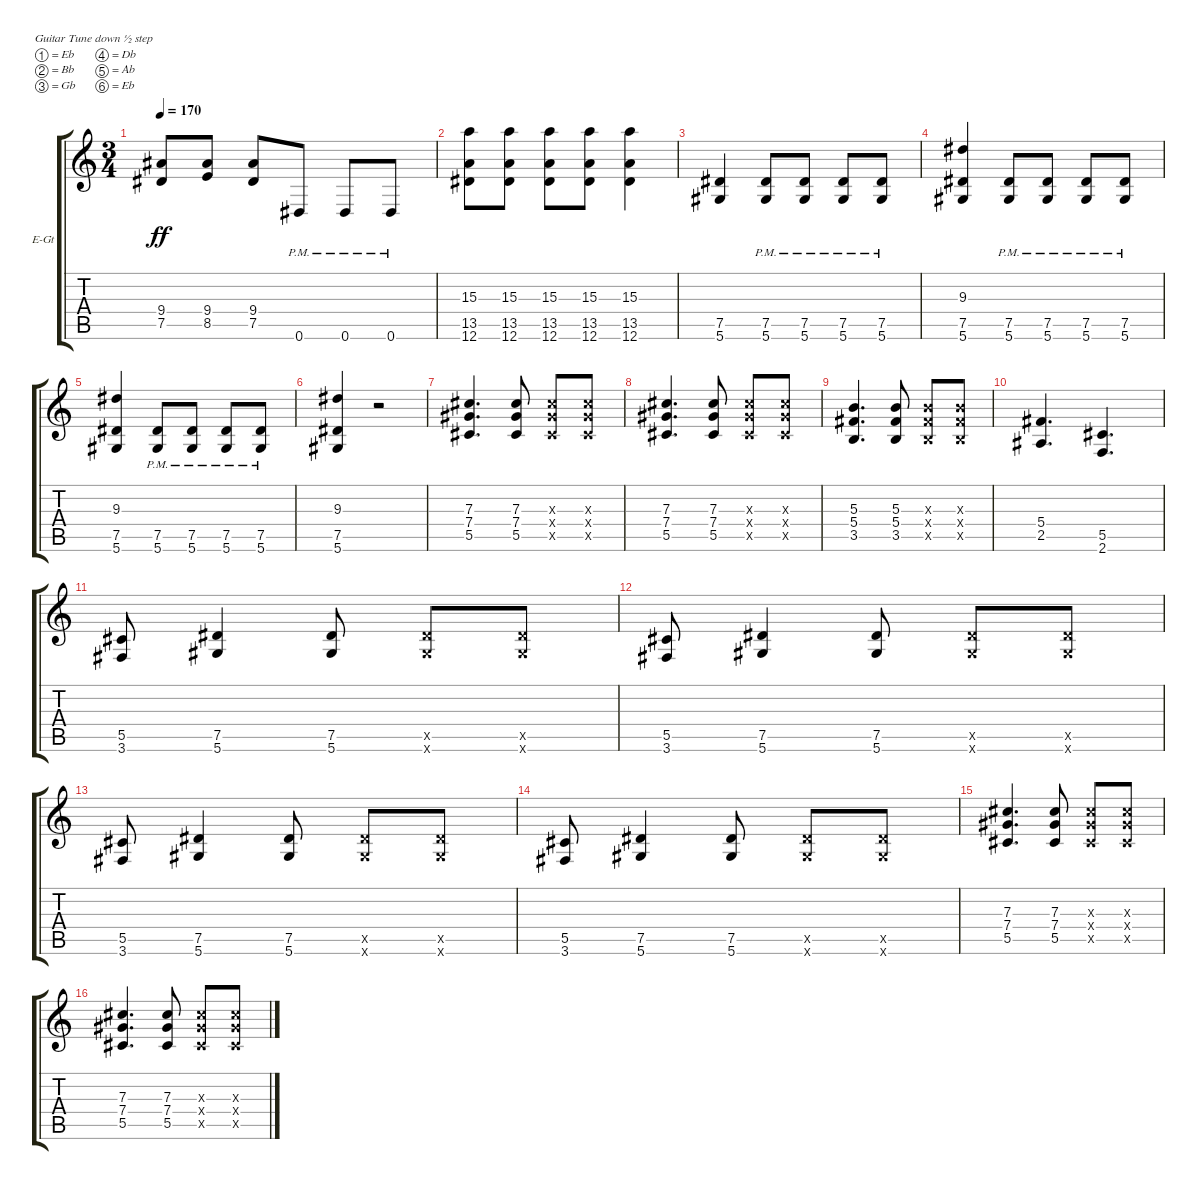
\bracketExtendMode groupsimilarinstruments
\firstSystemTrackNameOrientation horizontal
\otherSystemsTrackNameOrientation horizontal
\track ("Adam - Lead" "E-Gt") {instrument distortionguitar}
\staff {score tabs}
\tuning (Eb4 Bb3 Gb3 Db3 Ab2 Eb2)
\ts (3 4)
\tempo 170
\clef g2
\ks c
(7.5 9.4).8{dy ff} (8.5 9.4).8 (7.5 9.4).8 0.6{pm}.8 0.6{pm}.8 0.6{pm}.8 |
(13.5 15.3 12.6).8 (13.5 15.3 12.6).8 (13.5 15.3 12.6).8 (13.5 15.3 12.6).8 (13.5 15.3 12.6).4 |
(5.6 7.5).4 (5.6{pm} 7.5{pm}).8 (5.6{pm} 7.5{pm}).8 (5.6{pm} 7.5{pm}).8 (5.6{pm} 7.5{pm}).8 |
(5.6 7.5 9.3).4 (5.6{pm} 7.5{pm}).8 (5.6{pm} 7.5{pm}).8 (5.6{pm} 7.5{pm}).8 (5.6{pm} 7.5{pm}).8 |
(5.6 7.5 9.3).4 (5.6{pm} 7.5{pm}).8 (5.6{pm} 7.5{pm}).8 (5.6{pm} 7.5{pm}).8 (5.6{pm} 7.5{pm}).8 |
(5.6 7.5 9.3).4 r.2 |
(5.5 7.4 7.3).4{d} (5.5 7.4 7.3).8 (5.5{x} 7.4{x} 7.3{x}).8 (5.5{x} 7.4{x} 7.3{x}).8 |
(5.5 7.4 7.3).4{d} (5.5 7.4 7.3).8 (5.5{x} 7.4{x} 7.3{x}).8 (5.5{x} 7.4{x} 7.3{x}).8 |
(3.5 5.4 5.3).4{d} (3.5 5.4 5.3).8 (3.5{x} 5.4{x} 5.3{x}).8 (3.5{x} 5.4{x} 5.3{x}).8 |
(2.5 5.4).4{d} (2.6 5.5).4{d} |
(3.6 5.5).8 (5.6 7.5).4 (5.6 7.5).8 (5.6{x} 7.5{x}).8 (5.6{x} 7.5{x}).8 |
(3.6 5.5).8 (5.6 7.5).4 (5.6 7.5).8 (5.6{x} 7.5{x}).8 (5.6{x} 7.5{x}).8 |
(3.6 5.5).8 (5.6 7.5).4 (5.6 7.5).8 (5.6{x} 7.5{x}).8 (5.6{x} 7.5{x}).8 |
(3.6 5.5).8 (5.6 7.5).4 (5.6 7.5).8 (5.6{x} 7.5{x}).8 (5.6{x} 7.5{x}).8 |
(5.5 7.4 7.3).4{d} (5.5 7.4 7.3).8 (5.5{x} 7.4{x} 7.3{x}).8 (5.5{x} 7.4{x} 7.3{x}).8 |
(5.5 7.4 7.3).4{d} (5.5 7.4 7.3).8 (5.5{x} 7.4{x} 7.3{x}).8 (5.5{x} 7.4{x} 7.3{x}).8
